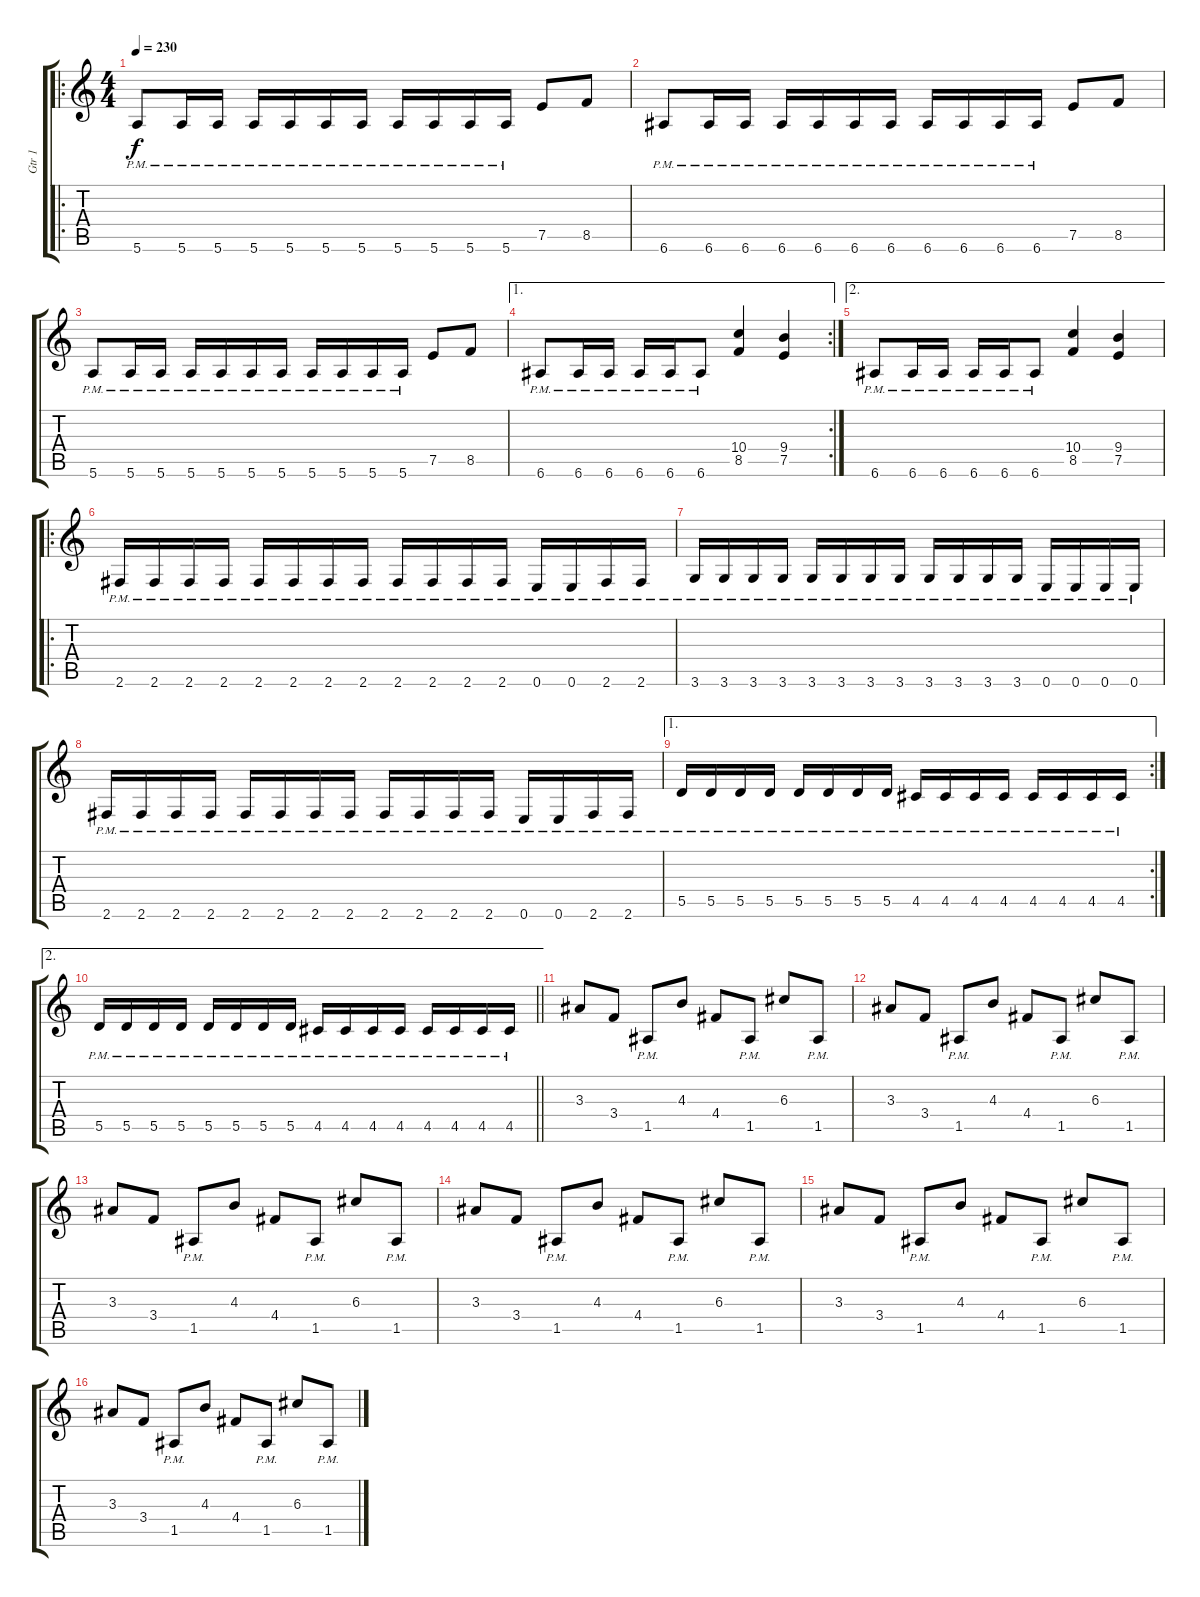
\track ("Gtr 1" "Gtr 1") {instrument distortionguitar}
\staff {score tabs}
\tuning (E4 B3 G3 D3 A2 E2) {hide}
\ro
\ts (4 4)
\tempo 230
\clef g2
\ks c
5.6{pm}.8{dy f} 5.6{pm}.16 5.6{pm}.16 5.6{pm}.16 5.6{pm}.16 5.6{pm}.16 5.6{pm}.16 5.6{pm}.16 5.6{pm}.16 5.6{pm}.16 5.6{pm}.16 7.5.8 8.5.8 |
6.6{pm}.8 6.6{pm}.16 6.6{pm}.16 6.6{pm}.16 6.6{pm}.16 6.6{pm}.16 6.6{pm}.16 6.6{pm}.16 6.6{pm}.16 6.6{pm}.16 6.6{pm}.16 7.5.8 8.5.8 |
5.6{pm}.8 5.6{pm}.16 5.6{pm}.16 5.6{pm}.16 5.6{pm}.16 5.6{pm}.16 5.6{pm}.16 5.6{pm}.16 5.6{pm}.16 5.6{pm}.16 5.6{pm}.16 7.5.8 8.5.8 |
\ae 1
\rc 2
6.6{pm}.8 6.6{pm}.16 6.6{pm}.16 6.6{pm}.16 6.6{pm}.16 6.6{pm}.8 (10.4 8.5).4 (9.4 7.5).4 |
\ae 2
6.6{pm}.8 6.6{pm}.16 6.6{pm}.16 6.6{pm}.16 6.6{pm}.16 6.6{pm}.8 (10.4 8.5).4 (9.4 7.5).4 |
\ro
2.6{pm}.16 2.6{pm}.16 2.6{pm}.16 2.6{pm}.16 2.6{pm}.16 2.6{pm}.16 2.6{pm}.16 2.6{pm}.16 2.6{pm}.16 2.6{pm}.16 2.6{pm}.16 2.6{pm}.16 0.6{pm}.16 0.6{pm}.16 2.6{pm}.16 2.6{pm}.16 |
3.6{pm}.16 3.6{pm}.16 3.6{pm}.16 3.6{pm}.16 3.6{pm}.16 3.6{pm}.16 3.6{pm}.16 3.6{pm}.16 3.6{pm}.16 3.6{pm}.16 3.6{pm}.16 3.6{pm}.16 0.6{pm}.16 0.6{pm}.16 0.6{pm}.16 0.6{pm}.16 |
2.6{pm}.16 2.6{pm}.16 2.6{pm}.16 2.6{pm}.16 2.6{pm}.16 2.6{pm}.16 2.6{pm}.16 2.6{pm}.16 2.6{pm}.16 2.6{pm}.16 2.6{pm}.16 2.6{pm}.16 0.6{pm}.16 0.6{pm}.16 2.6{pm}.16 2.6{pm}.16 |
\ae 1
\rc 2
5.5{pm}.16 5.5{pm}.16 5.5{pm}.16 5.5{pm}.16 5.5{pm}.16 5.5{pm}.16 5.5{pm}.16 5.5{pm}.16 4.5{pm}.16 4.5{pm}.16 4.5{pm}.16 4.5{pm}.16 4.5{pm}.16 4.5{pm}.16 4.5{pm}.16 4.5{pm}.16 |
\ae 2
\barLineRight lightlight
5.5{pm}.16 5.5{pm}.16 5.5{pm}.16 5.5{pm}.16 5.5{pm}.16 5.5{pm}.16 5.5{pm}.16 5.5{pm}.16 4.5{pm}.16 4.5{pm}.16 4.5{pm}.16 4.5{pm}.16 4.5{pm}.16 4.5{pm}.16 4.5{pm}.16 4.5{pm}.16 |
3.3.8 3.4.8 1.5{pm}.8 4.3.8 4.4.8 1.5{pm}.8 6.3.8 1.5{pm}.8 |
3.3.8 3.4.8 1.5{pm}.8 4.3.8 4.4.8 1.5{pm}.8 6.3.8 1.5{pm}.8 |
3.3.8 3.4.8 1.5{pm}.8 4.3.8 4.4.8 1.5{pm}.8 6.3.8 1.5{pm}.8 |
3.3.8 3.4.8 1.5{pm}.8 4.3.8 4.4.8 1.5{pm}.8 6.3.8 1.5{pm}.8 |
3.3.8 3.4.8 1.5{pm}.8 4.3.8 4.4.8 1.5{pm}.8 6.3.8 1.5{pm}.8 |
3.3.8 3.4.8 1.5{pm}.8 4.3.8 4.4.8 1.5{pm}.8 6.3.8 1.5{pm}.8
